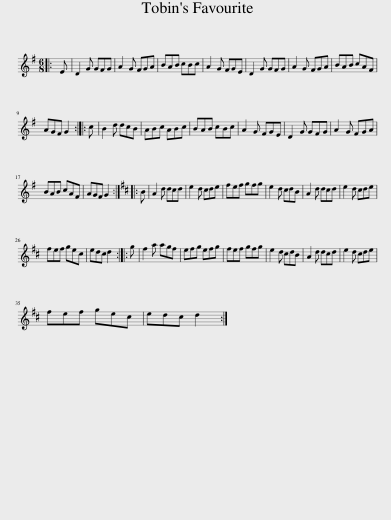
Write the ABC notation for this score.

X:1
L:1/8
M:6/8
I:linebreak $
K:G
V:1 treble
V:1
|: E | D2 G GFG | A2 G FGA | BAB cBc | A2 G FGE | %5
 D2 G GFG | A2 G FGA | BAB cAF |$ AGF G2 :: c | %10
 B2 d dcB | ABc ABc | BAB cBc | A2 G FGE | D2 G GFG | %15
 A2 G FGA |$ BAB cAF | AGF G2 ::[K:D] B | A2 d dcd | %20
 e2 d cde | fef gfg | e2 d cdB | A2 d dcd | e2 d cde |$ %25
 fef gec | edc d2 :: g | f2 a agf | efg efg | %30
 fef gfg | e2 d cdB | A2 d dcd | e2 d cde |$ fef gec | %35
 edc d2 :| %36
